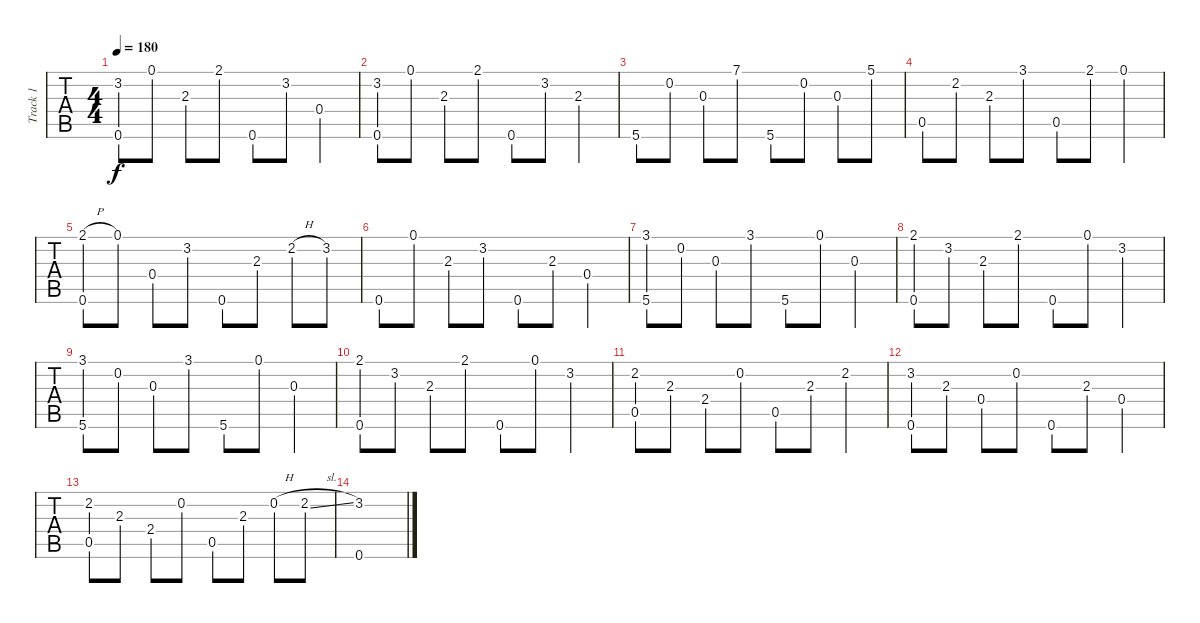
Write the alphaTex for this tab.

\track ("Track 1" "Track 1") {instrument acousticguitarsteel}
\staff {tabs}
\tuning (C4 G3 Eb3 Bb2 F2 Bb1) {hide}
\ts (4 4)
\tempo 180
\clef f4
\ks c
(3.2 0.6).8{dy f} 0.1.8 2.3.8 2.1.8 0.6.8 3.2.8 0.4.4 |
(3.2 0.6).8 0.1.8 2.3.8 2.1.8 0.6.8 3.2.8 2.3.4 |
5.6.8 0.2.8 0.3.8 7.1.8 5.6.8 0.2.8 0.3.8 5.1.8 |
0.5.8 2.2.8 2.3.8 3.1.8 0.5.8 2.1.8 0.1.4 |
(2.1{h} 0.6).8 0.1.8 0.4.8 3.2.8 0.6.8 2.3.8 2.2{h}.8 3.2.8 |
0.6.8 0.1.8 2.3.8 3.2.8 0.6.8 2.3.8 0.4.4 |
(3.1 5.6).8 0.2.8 0.3.8 3.1.8 5.6.8 0.1.8 0.3.4 |
(2.1 0.6).8 3.2.8 2.3.8 2.1.8 0.6.8 0.1.8 3.2.4 |
(3.1 5.6).8 0.2.8 0.3.8 3.1.8 5.6.8 0.1.8 0.3.4 |
(2.1 0.6).8 3.2.8 2.3.8 2.1.8 0.6.8 0.1.8 3.2.4 |
(2.2 0.5).8 2.3.8 2.4.8 0.2.8 0.5.8 2.3.8 2.2.4 |
(3.2 0.6).8 2.3.8 0.4.8 0.2.8 0.6.8 2.3.8 0.4.4 |
(2.2 0.5).8 2.3.8 2.4.8 0.2.8 0.5.8 2.3.8 0.2{h}.8 2.2{sl}.8 |
(3.2 0.6).1
